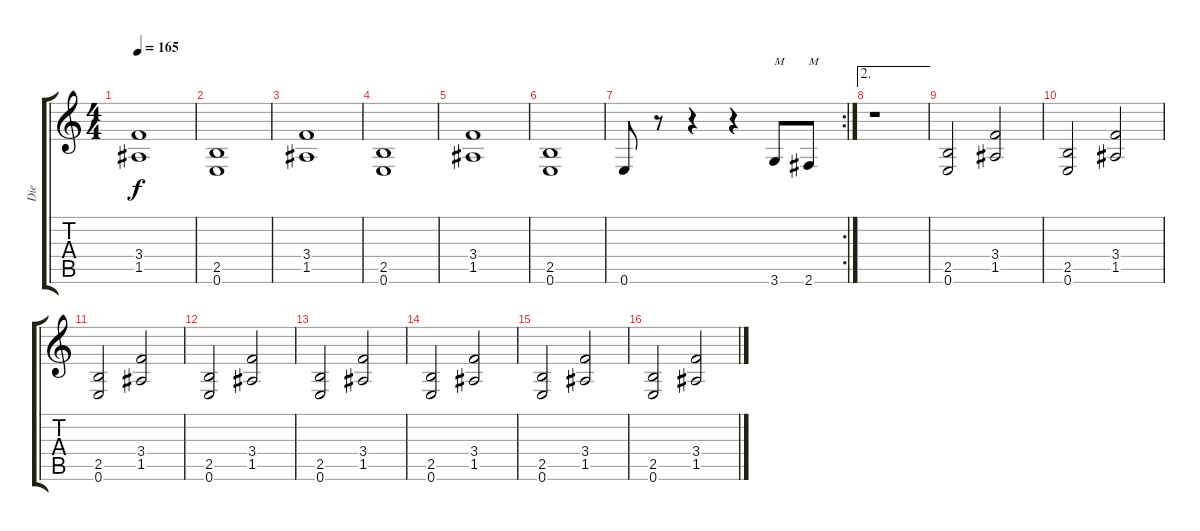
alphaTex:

\track ("Die" "Die") {instrument overdrivenguitar}
\staff {score tabs}
\tuning (E4 B3 G3 D3 A2 E2) {hide}
\ts (4 4)
\tempo 165
\clef g2
\ks c
(3.4 1.5).1{dy f} |
(2.5 0.6).1 |
(3.4 1.5).1 |
(2.5 0.6).1 |
(3.4 1.5).1 |
(2.5 0.6).1 |
\rc 2
0.6.8 r.8 r.4 r.4 3.6.8{txt "M"} 2.6.8{txt "M"} |
\ae 2
r.1 |
(2.5 0.6).2 (3.4 1.5).2 |
(2.5 0.6).2 (3.4 1.5).2 |
(2.5 0.6).2 (3.4 1.5).2 |
(2.5 0.6).2 (3.4 1.5).2 |
(2.5 0.6).2 (3.4 1.5).2 |
(2.5 0.6).2 (3.4 1.5).2 |
(2.5 0.6).2 (3.4 1.5).2 |
(2.5 0.6).2 (3.4 1.5).2
